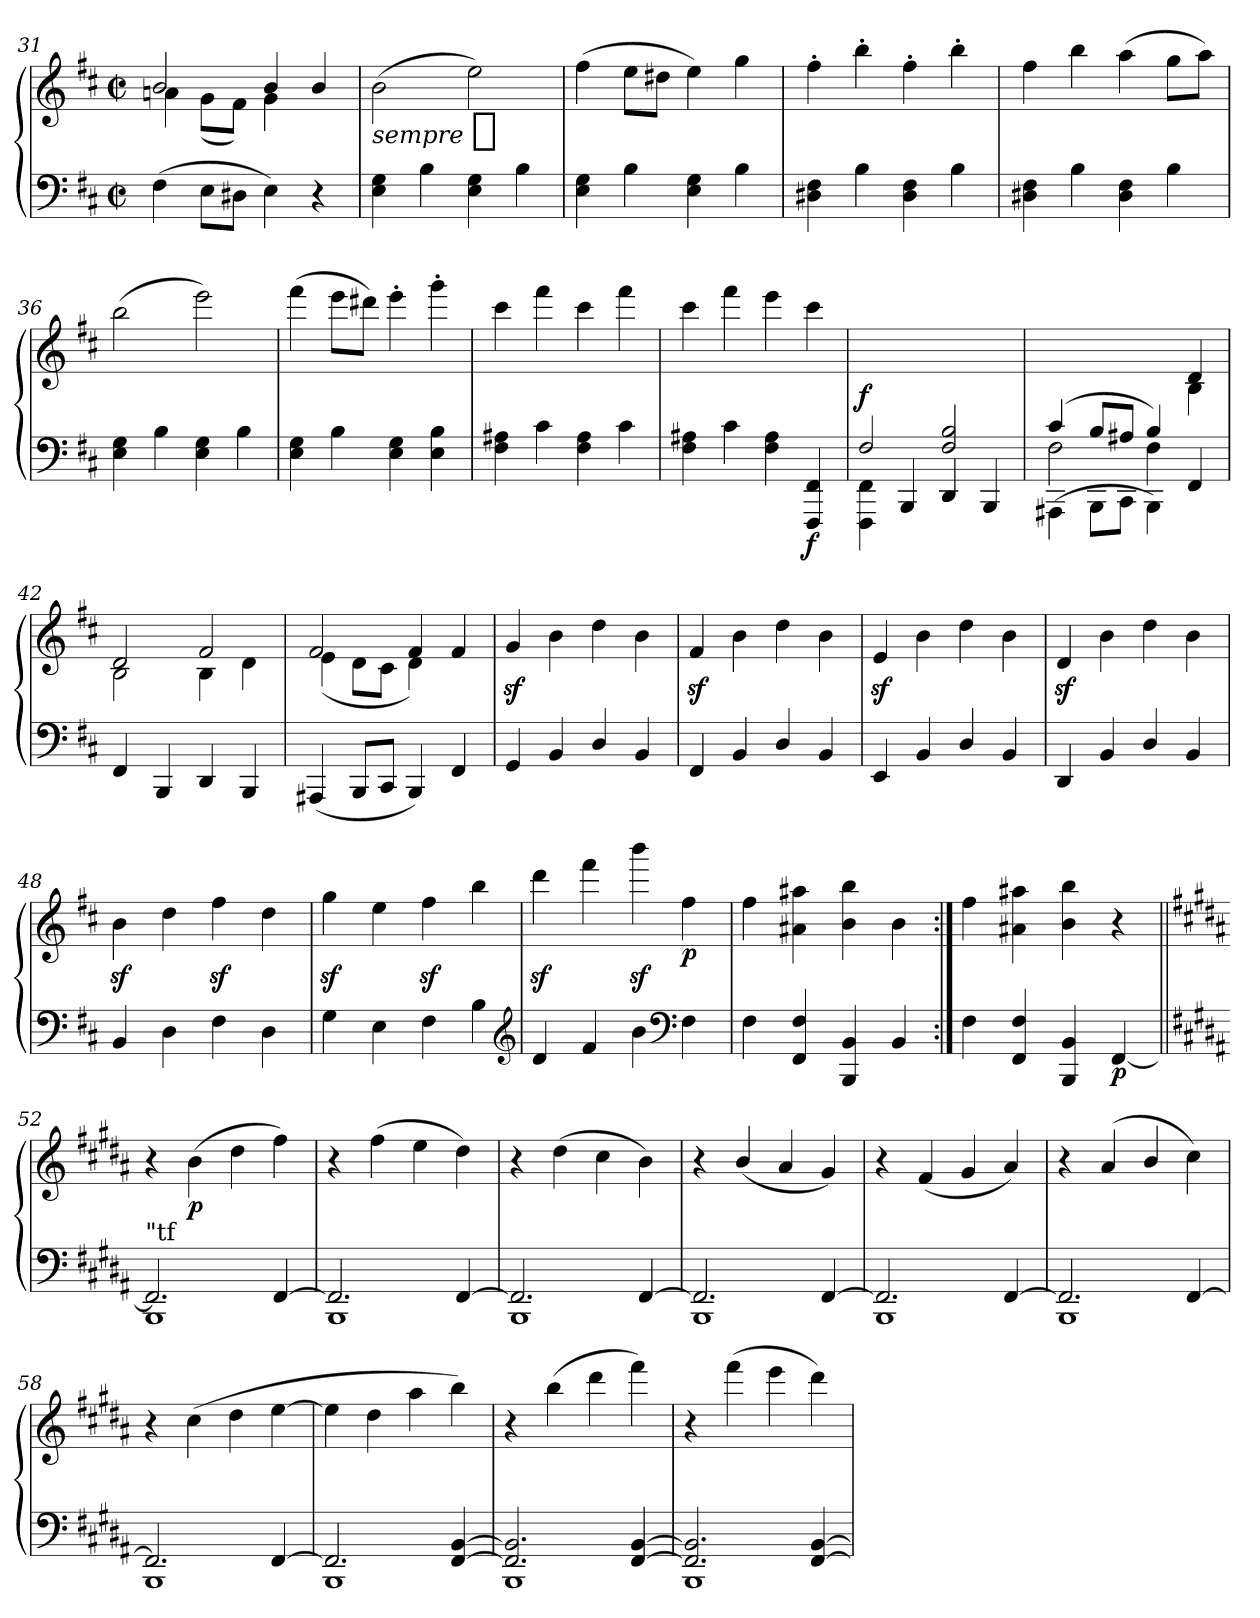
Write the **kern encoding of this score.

**kern	**kern	**dynam
*part1	*part1	*part1
*staff2	*staff1	*staff1/2
*clefF4	*clefG2	*
*k[f#c#]	*k[f#c#]	*
*M2/2	*M2/2	*
*met(c|)	*met(c|)	*
=31	=31	=31
*	*^	*
(4F#\	2b	4an\	.
8E\L	.	(8g\L	.
8D#X\J	.	8f#\J)	.
4E\)	4b/	4g\	.
4r	4b/	4ryy	.
=32	=32	=32	=32
!	!	!	!LO:DY:b:t=sempre %s
*	*v	*v	*
4E\ 4G\	(2b\	p
4B\	.	.
4E\ 4G\	2ee\)	.
4B\	.	.
=33	=33	=33
4E\ 4G\	(4ff#\	.
4B\	8ee\L	.
.	8dd#X\J	.
4E\ 4G\	4ee\)	.
4B\	4gg\	.
=34	=34	=34
4D#X\ 4F#\	4ff#'\	.
4B\	4bb'\	.
4D#\ 4F#\	4ff#'\	.
4B\	4bb'\	.
=35	=35	=35
4D#X\ 4F#\	4ff#\	.
4B\	4bb\	.
4D#\ 4F#\	(4aa\	.
4B\	8gg\L	.
.	8aa\J)	.
=36	=36	=36
4E\ 4G\	(2bb\	.
4B\	.	.
4E\ 4G\	2eee\)	.
4B\	.	.
!!LO:LB:g=z
=37	=37	=37
4E\ 4G\	(4fff#\	.
4B\	8eee\L	.
.	8ddd#X\J)	.
4E\ 4G\	4eee'\	.
4E\ 4B\	4ggg'\	.
=38	=38	=38
4F#\ 4A#X\	4ccc#\	.
4c#\	4fff#\	.
4F#\ 4A#\	4ccc#\	.
4c#\	4fff#\	.
=39	=39	=39
4F#\ 4A#X\	4ccc#\	.
4c#\	4fff#\	.
4F#\ 4A#\	4eee\	.
!	!	!LO:DY:b=2
4FFF#/ 4FF#/	4ccc#\	f
=40	=40	=40
*^	*	*
!	!	!	!LO:DY:a=2
2F#/	4FFF#\ 4FF#\	1ryy	f
.	4BBB/	.	.
2F#/ 2B/	4DD/	.	.
.	4BBB/	.	.
=41	=41	=41	=41
*	*^	*^	*
(4c#/	2F#\	(4AAA#X\	2.ryy	2.ryy	.
8B/L	.	8BBB\L	.	.	.
8A#X/J	.	8CC#\J	.	.	.
4B/)	4F#\	4BBB\)	.	.	.
4ryy	4ryy	4FF#/	4d/	4B\	.
*v	*v	*v	*	*	*
=42	=42	=42	=42
4FF#/	2d	2B\	.
4BBB/	.	.	.
4DD/	2f#	4B\	.
4BBB/	.	4d\	.
=43	=43	=43	=43
(4AAA#X/	2f#	(4e\	.
8BBB/L	.	8d\L	.
8CC#/J	.	8c#\J	.
4BBB/)	4f#	4d\)	.
4FF#/	4f#	4ryy	.
*	*v	*v	*
!!LO:LB:g=z
=44	=44	=44
4GG/	4gz</	.
4BB/	4b\	.
4D/	4dd\	.
4BB/	4b\	.
=45	=45	=45
4FF#/	4f#z</	.
4BB/	4b\	.
4D/	4dd\	.
4BB/	4b\	.
=46	=46	=46
4EE/	4ez</	.
4BB/	4b\	.
4D/	4dd\	.
4BB/	4b\	.
=47	=47	=47
4DD/	4dz</	.
4BB/	4b\	.
4D/	4dd\	.
4BB/	4b\	.
=48	=48	=48
4BB/	4bz<\	.
4D\	4dd\	.
4F#\	4ff#z<\	.
4D\	4dd\	.
=49	=49	=49
4G\	4ggz<\	.
4E\	4ee\	.
4F#\	4ff#z<\	.
4B	4bb\	.
*clefG2	*	*
=50	=50	=50
4d/	4dddz<\	.
4f#/	4fff#\	.
4b\	4bbbz<\	.
*clefF4	*	*
!	!	!LO:DY:b
4F#	4ff#\	p
=51	=51	=51
4F#\	4ff#\	.
4FF#/ 4F#/	4a#X\ 4aa#X\	.
4BBB/ 4BB/	4b\ 4bb\	.
4BB/	4b\	.
=51:|!	=51:|!	=51:|!
4F#\	4ff#\	.
4FF#/ 4F#/	4a#X\ 4aa#X\	.
4BBB/ 4BB/	4b\ 4bb\	.
!	!	!LO:DY:b=2
[4FF#/	4r	p
!!LO:PB:g=z
=52||	=52||	=52||
*k[f#c#g#d#a#]	*k[f#c#g#d#a#]	*
*^	*	*
!LO:TX:a:t="tf	!	!	!
2.FF#/]	1BBB	4r	.
!	!	!	!LO:DY:b
.	.	(4b\	p
.	.	4dd#\	.
[4FF#/	.	4ff#\)	.
=53	=53	=53	=53
2.FF#/]	1BBB	4r	.
.	.	(4ff#\	.
.	.	4ee\	.
[4FF#/	.	4dd#\)	.
=54	=54	=54	=54
2.FF#/]	1BBB	4r	.
.	.	(4dd#\	.
.	.	4cc#\	.
[4FF#/	.	4b\)	.
=55	=55	=55	=55
2.FF#/]	1BBB	4r	.
.	.	(4b/	.
.	.	4a#/	.
[4FF#/	.	4g#/)	.
=56	=56	=56	=56
2.FF#/]	1BBB	4r	.
.	.	(4f#/	.
.	.	4g#/	.
[4FF#/	.	4a#/)	.
=57	=57	=57	=57
2.FF#/]	1BBB	4r	.
.	.	(4a#/	.
.	.	4b/	.
[4FF#/	.	4cc#\)	.
=58	=58	=58	=58
2.FF#/]	1BBB	4r	.
.	.	(4cc#\	.
.	.	4dd#\	.
[4FF#/	.	[4ee\	.
!!LO:LB:g=z
=59	=59	=59	=59
2.FF#/]	1BBB	4ee\]	.
.	.	4dd#\	.
.	.	4aa#\	.
[4FF#/ [4BB/	.	4bb\)	.
=60	=60	=60	=60
2.FF#]/ 2.BB]/	1BBB	4r	.
!	!	!	!LO:DY:b
.	.	(4bb\	cresc.
.	.	4ddd#\	.
[4FF#/ [4BB/	.	4fff#\)	.
=61	=61	=61	=61
2.FF#]/ 2.BB]/	1BBB	4r	.
.	.	(4fff#\	.
.	.	4eee\	.
[4FF#/ [4BB/	.	4ddd#\)	.
*v	*v	*	*
=	=	=
*-	*-	*-
